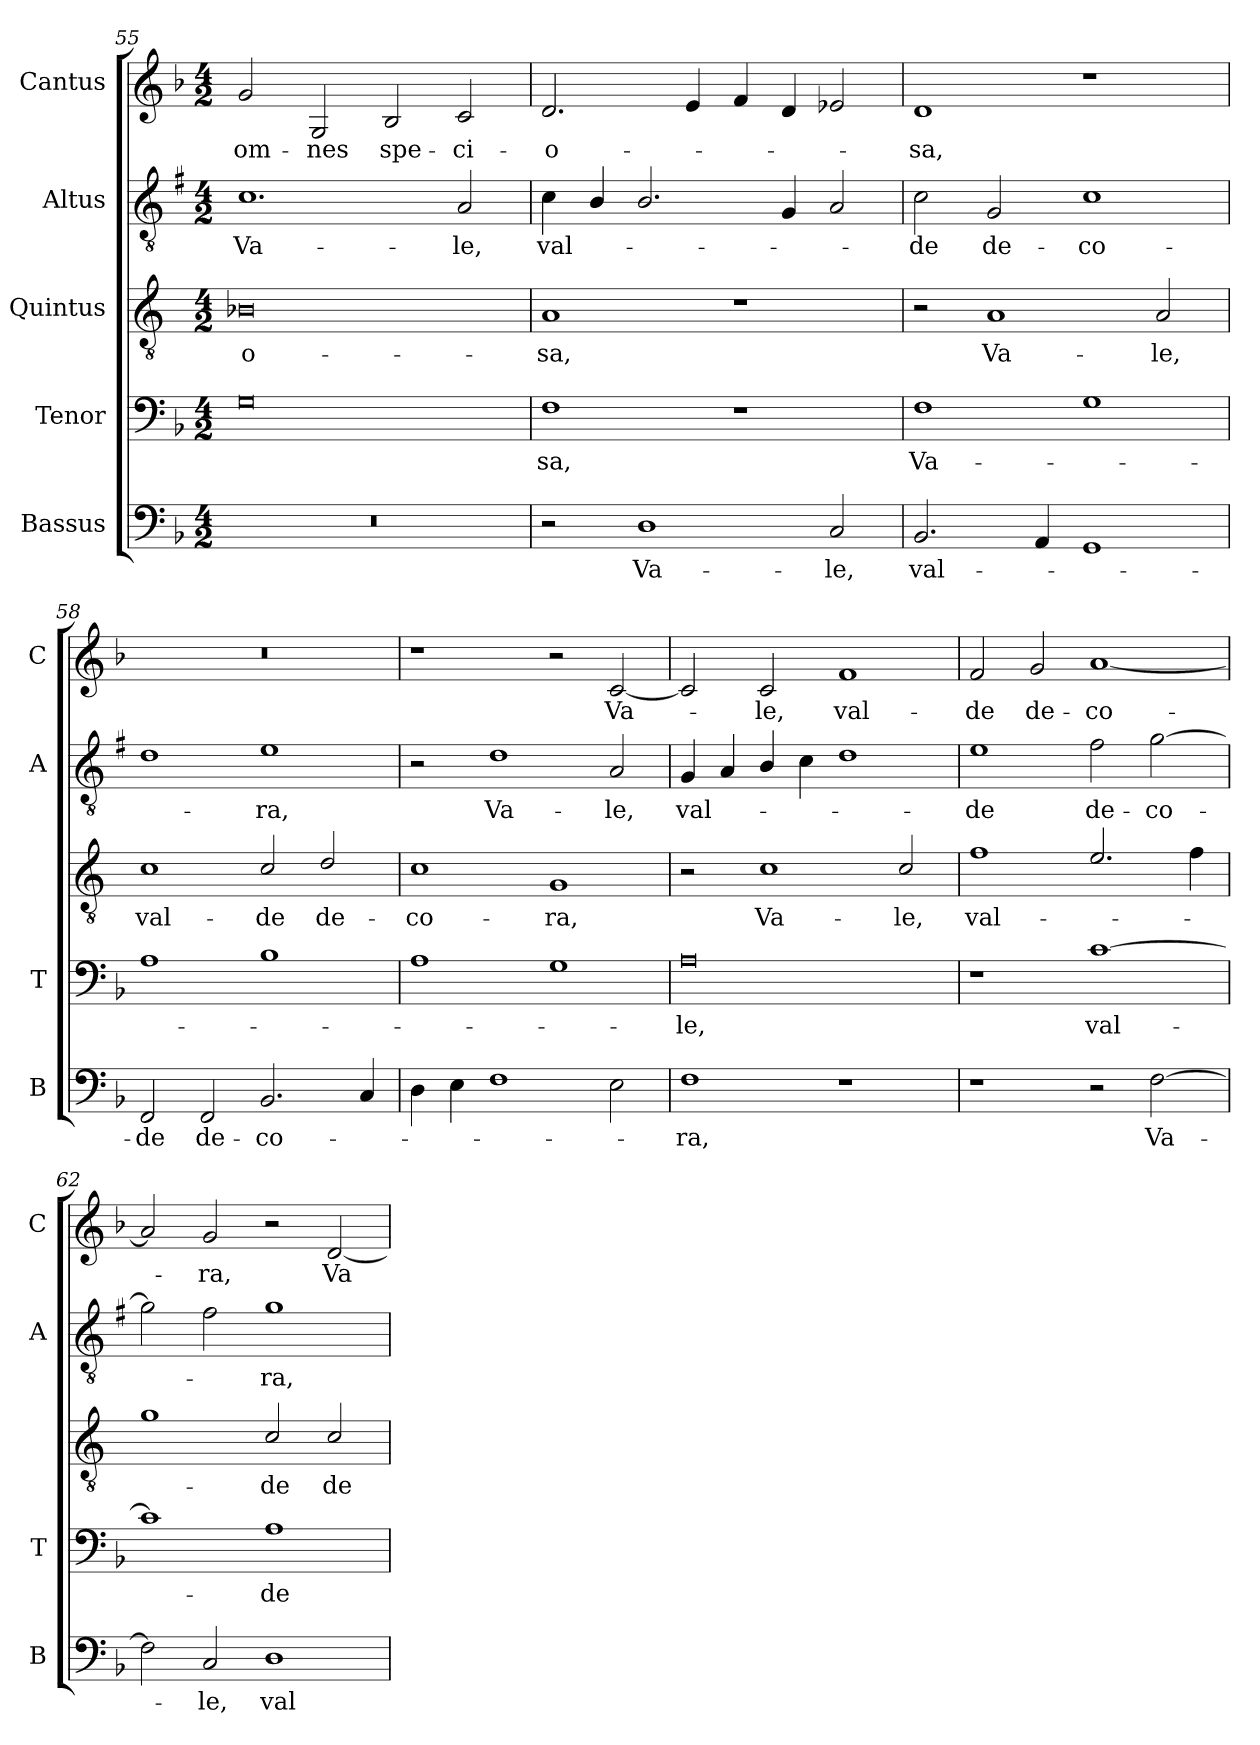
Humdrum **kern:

**kern	**text	**kern	**text	**kern	**text	**kern	**text	**kern	**text
*part5	*part5	*part4	*part4	*part3	*part3	*part2	*part2	*part1	*part1
*staff5	*staff5	*staff4	*staff4	*staff3	*staff3	*staff2	*staff2	*staff1	*staff1
*I"Bassus	*	*I"Tenor	*	*I"Quintus	*	*I"Altus	*	*I"Cantus	*
*I'B	*	*I'T	*	*	*	*I'A	*	*I'C	*
*clefF4	*	*clefF4	*	*clefGv2	*	*clefGv2	*	*clefG2	*
*	*	*	*	*ITrd4c7	*	*ITrd1c2	*	*	*
*k[b-]	*	*k[b-]	*	*k[b-]	*	*k[b-]	*	*k[b-]	*
*F:	*	*F:	*	*F:	*	*F:	*	*F:	*
*M4/2	*	*M4/2	*	*M4/2	*	*M4/2	*	*M4/2	*
=55	=55	=55	=55	=55	=55	=55	=55	=55	=55
!	!	!	!	!	!LO:LY:b	!	!LO:LY:b	!	!LO:LY:b
0r	.	0G	.	0E-X	-o-	1.B-	Va-	2g/	om-
!	!	!	!	!	!	!	!	!	!LO:LY:b
.	.	.	.	.	.	.	.	2G/	-nes
!	!	!	!	!	!	!	!	!	!LO:LY:b
.	.	.	.	.	.	.	.	2B-/	spe-
!	!	!	!	!	!	!	!LO:LY:b	!	!LO:LY:b
.	.	.	.	.	.	2G/	-le,	2c/	-ci-
=56	=56	=56	=56	=56	=56	=56	=56	=56	=56
!	!	!	!LO:LY:b	!	!LO:LY:b	!	!LO:LY:b	!	!LO:LY:b
2r	.	1F	-sa,	1D	-sa,	4B-\	val-	2.d/	-o-
.	.	.	.	.	.	4A/	.	.	.
!	!LO:LY:b	!	!	!	!	!	!	!	!
1D	Va-	.	.	.	.	2.A/	.	.	.
.	.	.	.	.	.	.	.	4e/	.
.	.	1r	.	1r	.	.	.	4f/	.
.	.	.	.	.	.	4F/	.	4d/	.
!	!LO:LY:b	!	!	!	!	!	!	!	!
2C/	-le,	.	.	.	.	2G/	.	2e-X/	.
=57	=57	=57	=57	=57	=57	=57	=57	=57	=57
!	!LO:LY:b	!	!LO:LY:b	!	!	!	!LO:LY:b	!	!LO:LY:b
2.BB-/	val-	1F	Va-	2r	.	2B-\	-de	1d	-sa,
!	!	!	!	!	!LO:LY:b	!	!LO:LY:b	!	!
.	.	.	.	1D	Va-	2F/	de-	.	.
4AA/	.	.	.	.	.	.	.	.	.
!	!	!	!	!	!	!	!LO:LY:b	!	!
1GG	.	1G	.	.	.	1B-	-co-	1r	.
!	!	!	!	!	!LO:LY:b	!	!	!	!
.	.	.	.	2D/	-le,	.	.	.	.
!!LO:PB:g=z
=58	=58	=58	=58	=58	=58	=58	=58	=58	=58
!	!LO:LY:b	!	!	!	!LO:LY:b	!	!	!	!
2FF/	-de	1A	.	1F	val-	1c	.	0r	.
!	!LO:LY:b	!	!	!	!	!	!	!	!
2FF/	de-	.	.	.	.	.	.	.	.
!	!LO:LY:b	!	!	!	!LO:LY:b	!	!LO:LY:b	!	!
2.BB-/	-co-	1B-	.	2F/	-de	1d	-ra,	.	.
!	!	!	!	!	!LO:LY:b	!	!	!	!
.	.	.	.	2G/	de-	.	.	.	.
4C/	.	.	.	.	.	.	.	.	.
=59	=59	=59	=59	=59	=59	=59	=59	=59	=59
!	!	!	!	!	!LO:LY:b	!	!	!	!
4D\	.	1A	.	1F	-co-	2r	.	1r	.
4E\	.	.	.	.	.	.	.	.	.
!	!	!	!	!	!	!	!LO:LY:b	!	!
1F	.	.	.	.	.	1c	Va-	.	.
!	!	!	!	!	!LO:LY:b	!	!	!	!
.	.	1G	.	1C	-ra,	.	.	2r	.
!	!	!	!	!	!	!	!LO:LY:b	!	!LO:LY:b
2E\	.	.	.	.	.	2G/	-le,	[2c/	Va-
=60	=60	=60	=60	=60	=60	=60	=60	=60	=60
!	!LO:LY:b	!	!LO:LY:b	!	!	!	!LO:LY:b	!	!
1F	-ra,	0A	-le,	2r	.	4F/	val-	2c/]	.
.	.	.	.	.	.	4G/	.	.	.
!	!	!	!	!	!LO:LY:b	!	!	!	!LO:LY:b
.	.	.	.	1F	Va-	4A/	.	2c/	-le,
.	.	.	.	.	.	4B-\	.	.	.
!	!	!	!	!	!	!	!	!	!LO:LY:b
1r	.	.	.	.	.	1c	.	1f	val-
!	!	!	!	!	!LO:LY:b	!	!	!	!
.	.	.	.	2F/	-le,	.	.	.	.
=61	=61	=61	=61	=61	=61	=61	=61	=61	=61
!	!	!	!	!	!LO:LY:b	!	!LO:LY:b	!	!LO:LY:b
1r	.	1r	.	1B-	val-	1d	-de	2f/	-de
!	!	!	!	!	!	!	!	!	!LO:LY:b
.	.	.	.	.	.	.	.	2g/	de-
!	!	!	!LO:LY:b	!	!	!	!LO:LY:b	!	!LO:LY:b
2r	.	[1c	val-	2.A/	.	2e\	de-	[1a	-co-
!	!LO:LY:b	!	!	!	!	!	!LO:LY:b	!	!
[2F\	Va-	.	.	.	.	[2f\	-co-	.	.
.	.	.	.	4B-\	.	.	.	.	.
=62	=62	=62	=62	=62	=62	=62	=62	=62	=62
2F\]	.	1c]	.	1c	.	2f\]	.	2a/]	.
!	!LO:LY:b	!	!	!	!	!	!	!	!LO:LY:b
2C/	-le,	.	.	.	.	2e\	.	2g/	-ra,
!	!LO:LY:b	!	!LO:LY:b	!	!LO:LY:b	!	!LO:LY:b	!	!
1D	val-	1A	-de	2F/	-de	1f	-ra,	2r	.
!	!	!	!	!	!LO:LY:b	!	!	!	!LO:LY:b
.	.	.	.	2F/	de-	.	.	[2d/	Va-
=	=	=	=	=	=	=	=	=	=
*-	*-	*-	*-	*-	*-	*-	*-	*-	*-
